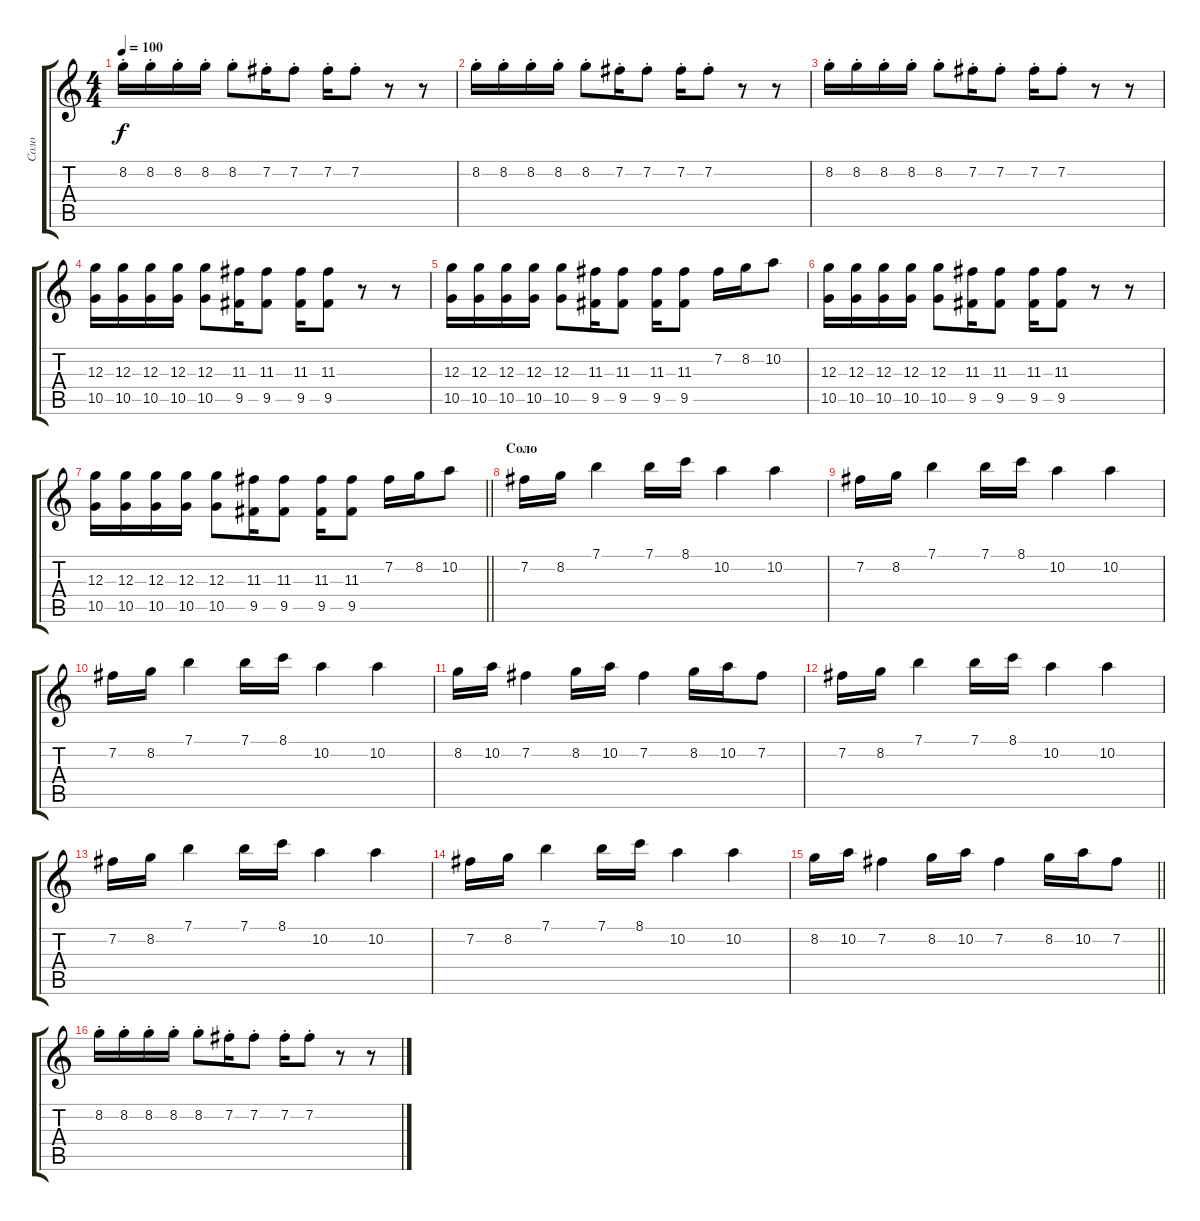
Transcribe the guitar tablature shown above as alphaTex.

\track ("Соло" "Соло") {instrument distortionguitar}
\staff {score tabs}
\tuning (E4 B3 G3 D3 A2 E2) {hide}
\ts (4 4)
\tempo 100
\clef g2
\ks c
8.2{st}.16{dy f} 8.2{st}.16 8.2{st}.16 8.2{st}.16 8.2{st}.8 7.2{st}.16 7.2{st}.8 7.2{st}.16 7.2{st}.8 r.8 r.8 |
8.2{st}.16 8.2{st}.16 8.2{st}.16 8.2{st}.16 8.2{st}.8 7.2{st}.16 7.2{st}.8 7.2{st}.16 7.2{st}.8 r.8 r.8 |
8.2{st}.16 8.2{st}.16 8.2{st}.16 8.2{st}.16 8.2{st}.8 7.2{st}.16 7.2{st}.8 7.2{st}.16 7.2{st}.8 r.8 r.8 |
(12.3 10.5).16 (12.3 10.5).16 (12.3 10.5).16 (12.3 10.5).16 (12.3 10.5).8 (11.3 9.5).16 (11.3 9.5).8 (11.3 9.5).16 (11.3 9.5).8 r.8 r.8 |
(12.3 10.5).16 (12.3 10.5).16 (12.3 10.5).16 (12.3 10.5).16 (12.3 10.5).8 (11.3 9.5).16 (11.3 9.5).8 (11.3 9.5).16 (11.3 9.5).8 7.2.16 8.2.16 10.2.8 |
(12.3 10.5).16 (12.3 10.5).16 (12.3 10.5).16 (12.3 10.5).16 (12.3 10.5).8 (11.3 9.5).16 (11.3 9.5).8 (11.3 9.5).16 (11.3 9.5).8 r.8 r.8 |
\barLineRight lightlight
(12.3 10.5).16 (12.3 10.5).16 (12.3 10.5).16 (12.3 10.5).16 (12.3 10.5).8 (11.3 9.5).16 (11.3 9.5).8 (11.3 9.5).16 (11.3 9.5).8 7.2.16 8.2.16 10.2.8 |
\section ("" "Соло")
7.2.16 8.2.16 7.1.4 7.1.16 8.1.16 10.2.4 10.2.4 |
7.2.16 8.2.16 7.1.4 7.1.16 8.1.16 10.2.4 10.2.4 |
7.2.16 8.2.16 7.1.4 7.1.16 8.1.16 10.2.4 10.2.4 |
8.2.16 10.2.16 7.2.4 8.2.16 10.2.16 7.2.4 8.2.16 10.2.16 7.2.8 |
7.2.16 8.2.16 7.1.4 7.1.16 8.1.16 10.2.4 10.2.4 |
7.2.16 8.2.16 7.1.4 7.1.16 8.1.16 10.2.4 10.2.4 |
7.2.16 8.2.16 7.1.4 7.1.16 8.1.16 10.2.4 10.2.4 |
\barLineRight lightlight
8.2.16 10.2.16 7.2.4 8.2.16 10.2.16 7.2.4 8.2.16 10.2.16 7.2.8 |
8.2{st}.16 8.2{st}.16 8.2{st}.16 8.2{st}.16 8.2{st}.8 7.2{st}.16 7.2{st}.8 7.2{st}.16 7.2{st}.8 r.8 r.8
